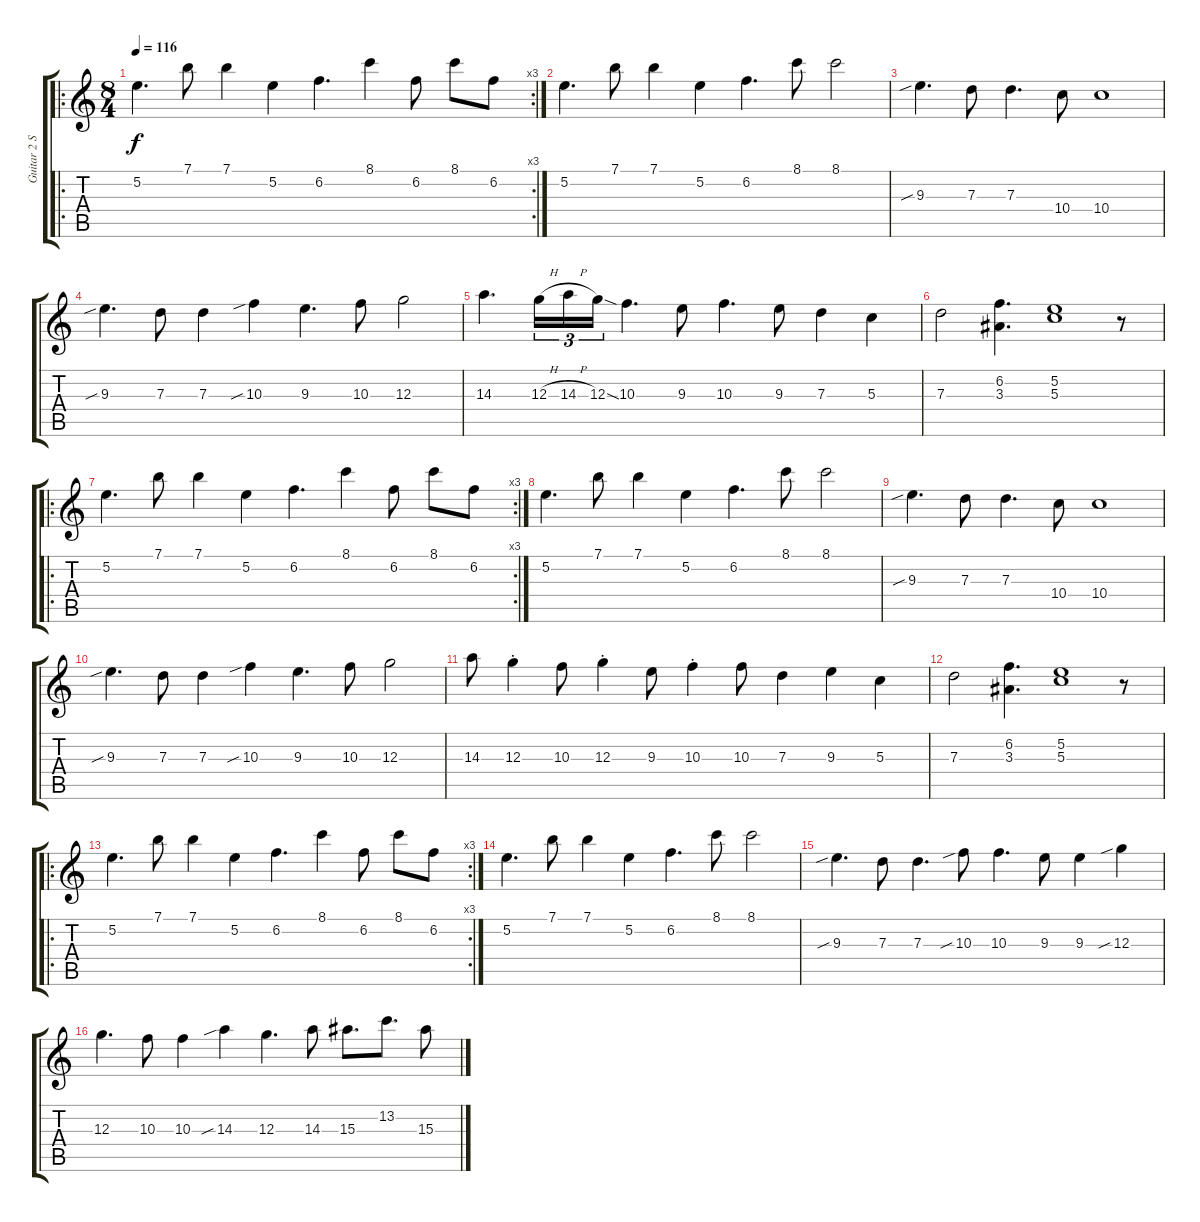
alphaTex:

\track ("Guitar 2 Solo" "Guitar 2 S") {instrument acousticguitarnylon}
\staff {score tabs}
\tuning (E4 B3 G3 D3 A2 E2) {hide}
\ro
\rc 3
\ts (8 4)
\tempo 116
\clef g2
\ks c
5.2.4{d dy f instrument acousticguitarnylon} 7.1.8 7.1.4 5.2.4 6.2.4{d} 8.1.4 6.2.8 8.1.8 6.2.8 |
5.2.4{d} 7.1.8 7.1.4 5.2.4 6.2.4{d} 8.1.8 8.1.2 |
9.3{sib}.4{d} 7.3.8 7.3.4{d} 10.4.8 10.4.1 |
9.3{sib}.4{d} 7.3.8 7.3.4 10.3{sib}.4 9.3.4{d} 10.3.8 12.3.2 |
14.3.4{d} 12.3{h}.16{tu (3 2)} 14.3{h}.16{tu (3 2)} 12.3{sod}.16{tu (3 2)} 10.3.4{d} 9.3.8 10.3.4{d} 9.3.8 7.3.4 5.3.4 |
7.3.2 (6.2 3.3).4{d} (5.2 5.3).1 r.8 |
\ro
\rc 3
5.2.4{d} 7.1.8 7.1.4 5.2.4 6.2.4{d} 8.1.4 6.2.8 8.1.8 6.2.8 |
5.2.4{d} 7.1.8 7.1.4 5.2.4 6.2.4{d} 8.1.8 8.1.2 |
9.3{sib}.4{d} 7.3.8 7.3.4{d} 10.4.8 10.4.1 |
9.3{sib}.4{d} 7.3.8 7.3.4 10.3{sib}.4 9.3.4{d} 10.3.8 12.3.2 |
14.3.8 12.3{st}.4 10.3.8 12.3{st}.4 9.3.8 10.3{st}.4 10.3.8 7.3.4 9.3.4 5.3.4 |
7.3.2 (6.2 3.3).4{d} (5.2 5.3).1 r.8 |
\ro
\rc 3
5.2.4{d} 7.1.8 7.1.4 5.2.4 6.2.4{d} 8.1.4 6.2.8 8.1.8 6.2.8 |
5.2.4{d} 7.1.8 7.1.4 5.2.4 6.2.4{d} 8.1.8 8.1.2 |
9.3{sib}.4{d} 7.3.8 7.3.4{d} 10.3{sib}.8 10.3.4{d} 9.3.8 9.3.4 12.3{sib}.4 |
12.3.4{d} 10.3.8 10.3.4 14.3{sib}.4 12.3.4{d} 14.3.8 15.3.8{d} 13.2.8{d} 15.3.8
